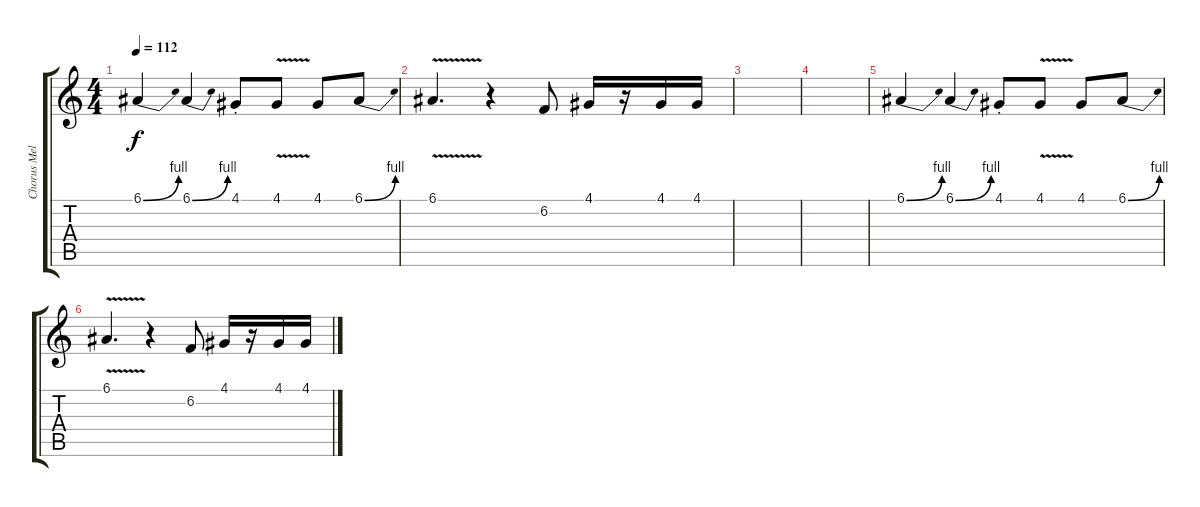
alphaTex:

\track ("Chorus Melody" "Chorus Mel") {instrument sopranosax}
\staff {score tabs}
\tuning (E4 B3 G3 D3 A2 E2) {hide}
\ts (4 4)
\tempo 112
\clef g2
\ks c
6.1{be (bend 0 0 60 4)}.4{dy f} 6.1{be (bend 0 0 60 4)}.4 4.1{st}.8 4.1{v}.8 4.1.8 6.1{be (bend 0 0 60 4)}.8 |
6.1{v}.4{d} r.4 6.2.8 4.1.16 r.16 4.1.16 4.1.16 |
|
|
6.1{be (bend 0 0 60 4)}.4 6.1{be (bend 0 0 60 4)}.4 4.1{st}.8 4.1{v}.8 4.1.8 6.1{be (bend 0 0 60 4)}.8 |
6.1{v}.4{d} r.4 6.2.8 4.1.16 r.16 4.1.16 4.1.16
